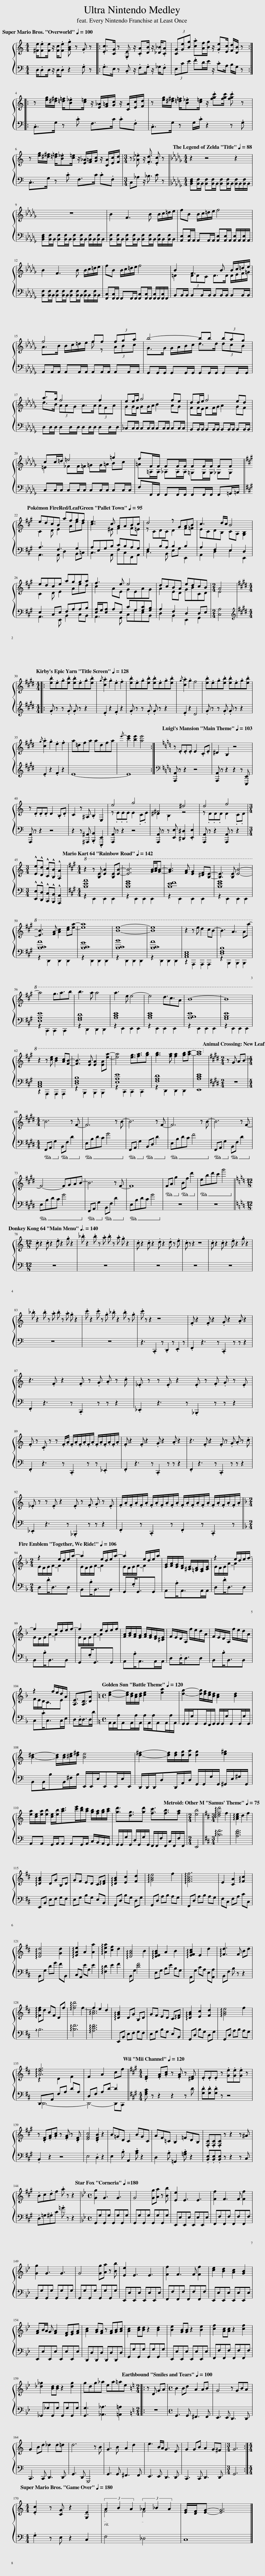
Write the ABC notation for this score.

X:1
%%score { ( 1 3 ) | ( 2 4 ) }
L:1/8
Q:1/4=100
M:4/4
I:linebreak $
K:C
V:1 treble
V:3 treble
V:2 bass
V:4 bass
V:1
 [^Fe]/.[Fe][Fe]/ z/ [Fc]/.[Fe] .[GBg] z .G z |: .[Ec]>[CG] z .[G,E] z/ .[CA][DB]/ z/ [_D_B]/.[CA] | (3[CG][Ge][Bg] .[ca][Af]/[Bg]/ z/ .[Ge][Ec]/ [Fd]/[DB]/ z ::$ z [eg]/[^d^f]/ [=d=f]/.[B_e][c=e]/ z/ [E_A]/[F=A]/[Gc]/ z/ [CA]/[Ec]/[Fd]/ | z [eg]/[^d^f]/ [=d=f]/.[B_e][c=e]/ z/ .[fgc'][fgc']/ .[fgc'] z |$ %5
 z [eg]/[^d^f]/ [=d=f]/.[B_e][c=e]/ z/ [E_A]/[F=A]/[Gc]/ z/ [CA]/[Ec]/[Fd]/ |[M:3/4] z .[_A_e] z/ .[Fd]3/2 .[Ec] z ||[K:Db][M:4/4] z2[Q:1/4=88] z4 z2 |$ z8 | B2 F3 B B/c/=d/e/ | %10
 fB B/c/=d/e/ f4 |$ B2 F3 B B/c/=d/e/ | fB B/c/=d/e/ f4 | B2 F3 B B/c/=d/e/ |$ f4 ff (3fga | %15
 b4- bb (3bag |$ a>g f4 f2 | ee/f/ g4 fe | dd/e/ f4 ed |$ cc/=d/ =e4 =g2 | %20
 fF/F/ FF/F/ FF/F/ FF ||$[K:A][Q:1/4=95] edcB afgf | e3 c AABc | d4 z GAB | c3 d/c/ B4 |$ %25
 edce agga | f3 e e4 | dcBA edcB |[M:2/4] A4 |:$[K:E][M:4/4][Q:1/4=128] .[eb].e.g.[eb] .[eb].e.g.[eb] | %30
{/g} .[ca]2 .g2 .e2 .f2 | .[eb].e.g.[eb] .[eb].e.g.[eb] |{/g} .[ca]2 .g2 f4 | .[eb].e.g.[eb] .[eb].e.g.[eb] |${/g} .[ca]2 .g2 .e2 .f2 | %35
 a=dfa adfa |{/e'-} [c'e']2 [be']2 [ae']4 :|[K:C][Q:1/4=103] z .E.E.E E2 .C.E | ^D2 B,2 z4 |$ z .D.D.D D2 .B,.D | %40
 C2 z ^A, .B,2 E,2 | e4 g4 | ^F4 ^d4 | d4 f4 |$[M:3/4] !^![Ee]!^![Dd] !^![Cc]!^![B,B] !^![A,A]2 | %45
[K:A][M:4/4][Q:1/4=142]!8va(! z2 z [Be] [eb]2 [Be][eb]- | [eb]6 [gb]/[ac']/[gb]- | [gb]3 [fa] [eg]2 [^df][Be]- | [Be]3 [Be] [eb]4- |$ [eb]3 [fa] [ac']2 [c'e'][e'a']- | %50
 [e'a']8 | [be']8- | [be']8 | z2 z e' d'2 c'b- | b3 a3 aa'- |$ %55
 a'4 g'3/2a'3/2b' | b'3 a' a'4 | a'3 e' e'4- | e'4 d'3/2c'3/2a | b8- | %60
 b8 |$ z2 z [c'e'] [bd']2 [ac'][fb]- | [fb]3 [ea] [ea]2 [ea][e'a']- | [e'a']4 [e'g']3/2[f'a']3/2[g'b'] | [g'b']3 [f'a'] [f'a']2 [g'b'][a'c'']- | %65
 [a'c'']8!8va)! |[K:E][M:2/4][Q:1/4=70] z G AB- |$[M:4/4] B6 z F- | F6 z B- | B6 z F- | %70
 F6 z B- | B6 z F- |$ F4- FGAB- | B6 z F- | F8 | %75
 FA g2 Bf d'2 | ebd'c' g'4 ||$[K:C][M:12/8][Q:3/8=140] .c z2 .c z2 .e z2 .g z2 | ._b z2 .b z .a .b z .a .g z2 | .c z2 .c z2 .d z2 .d z .e | %80
 .c z z2 z8 | .c z2 .c z2 .e z2 .g z2 |$ ._b z2 .b z .a .b z .a .g z2 | .c' z2 .c' z .g ._b z2 .b z .g | .c' z z2 z8 | %85
 .F z2 .F z2 .G z2 .A z2 |$ z3 .F z2 .F z .G .A z .c | ._E z z .E z2 .E z .F .G z .E |$ .F z .C z z .F/.A/ .F/.A/.F/.A/.F/.A/ .F/.A/.F/.A/.F/.A/ | .F z2 .F z2 .G z2 .A z2 | %90
 z3 .F z2 .F z .G .A z .c |$ ._E z z .E z2 .E z .F .G z .E | .F/.A/.F/.A/.F/.A/ .F/.A/.F/.A/.F/.A/ .F/.A/.F/.A/.F/.A/ .F/.A/.F/.A/.F/.A/ ||$[K:F][M:2/4][Q:1/4=106] z2 e/d/e/a/- | a2 e/d/e/a/- | %95
 a2 e/d/e/a/ | [EG]/[FA]/[EG]/[DF]/ [^CE]/[=B,D]/[A,C]/[CE]/ | z2 e/d/e/f/- |$ f2 e/d/e/f/- | f2 e/d/e/f/ | %100
 [FA]/[GB]/[FA]/[EG]/ [FA]/[EG]/[DF]/[^CE]/ | F/E/D/A,/ f/e/d/A/ | F/E/D/A,/ f/e/d/A/ |$ z2 f/e/d/A/ | [A,E]3/2[A,D]3/2[DA] | %105
[K:C][M:4/4][Q:1/4=120] [ce]2- [ce]/[Bd]/[Ac]/[Bd]/ [ce]2 [ea]2 | [dg]2- [dg]/[df]/[ce]/[Bd]/ [Ac]2 [Bd]2 |$ [B^d]2- [Bd]/[Bd]/[^ce]/[d^f]/ [Be]4 | [d^f]2- [df]/[df]/[dg]/[da]/ [dg]2 [e^g]2 |$ [ea]/[ce]/[ea]/[eb]/ [ce]/[eb]<[ac'][c'e']/[bd']/[ac']/ [gb]/[fa]/[gb]/[ac']/ | %110
 [gd']3/2[dg]3/2[gd'] [fc']3/2[fb]3/2[fa] |[M:2/4] [eb]4 ||[K:D][M:3/4][Q:1/4=75] !arpeggio![dfd']4 f2 | !arpeggio![Ace]2 d2 f2 |$ !arpeggio![DGB]2 DG B,D | %115
 GF ED C!arpeggio![DF] | !arpeggio![DGB]2 [Ec]2 [Fd]2 | !arpeggio![GBe]4 f2 | !arpeggio![FAcf]6 | E2 [CA]2 !arpeggio![Fc]2 |$ %120
 !arpeggio![DGd]4 [Gd]2 | !arpeggio![EAe]2 A2 [Aa]2 | !arpeggio![Aea]2 [cf]2 d2 | !arpeggio![DGB]4 B2 | !arpeggio![DEGB]2 A2 B2 | %125
 !arpeggio![EFAc]2 E2 d2 | !arpeggio![Fd]3 F Bd |$ !arpeggio![Fdf]d BF Df | !arpeggio![fd']4 f2- | f2 e2 d2 | %130
 !arpeggio![DGB]2 DG B,D | GF ED C!arpeggio![DF] | !arpeggio![DGB]2 [Ec]2 [Fd]2 | !arpeggio![GBe]4 f2 |$ !arpeggio![Adf]6 | %135
 F2 A2 cf ||[K:A][M:4/4][Q:1/4=120] .[DF]2 .[FA].[Ac] z .[FA] z [^DF] | .E.E.E z .[Ge].[Ge].[Ge] z |$ z .[DF].[FA].[Ac] z .[FA] z .[DF] | [EGc]4 .[DFB]2 z2 | %140
 B=GD C2 BGC | AF=C B,2 =FDB, | .[F,C].[F,C].[F,C] z z2 z ^A |$ .Bc.df .a z z2 |[K:Bb][M:4/4][Q:1/4=180] [Gg]2 G3 G3 | %145
 G4 [Gg][Aa] z [Bb] | [Ee]2 E3 E3 | [Ff]2 F3 F [Ff]2 |$ [Gg]2 G3 G3 | G4 [Gg][Aa] z [Bb] | %150
 [Ee]2 E3 E3 | [Ff]2 F3 F [Ff]2 | [ce]2 [Bd]2 [Ac]2 [GB]2 |$ [FA]B/A/ G [FA]2 [DF][EG][FA] | [Ac]2 [GB][FA] z [FA][GB][Ac] | %155
 [Ac]2 [Bd][Bd] z2 [Bd]2 | [Be]2 [GB][GB] z2 [Be]2 | [cf]2 [Ac][Ac] z2 [cf]2 |$ [_d_g]2 [Bd][Bd] z2 [dg]2 | gdg_a ea=ae |: %160
[K:C][M:2/4][Q:1/4=100] z D GA |[M:4/4] B2 Bd A2 AB | G4 z GBA |$ G2 Bd _d2 d=d | d6 z B | %165
 G3 B A2 d2 | e3 B/A/ G3 E | G2 GB A2 G^F |[M:3/4] G6 :|$[K:C][M:4/4][Q:1/4=180] .[Ec]2 z [CG] z2 [G,E]2 | %170
[Q:1/4=150] (3A2 B2 A2[Q:1/4=120] (3_A2 _B2 A2 | [EG]/[DF]/[EG]- [EG]6 |] %172
V:2
 D,/.D,D,/ z/ D,/.D, z2 .G, z |: .G,>E, z .C, z/ .F,.G,/ z/ _G,/.F, | (3E,CE .FD/E/ z/ .CA,/ B,/G,/ z ::$ .C,>G, z .C F,>C .C.F, | .C,>G, z G,/.C/ z2 z .G, |$ %5
 .C,>G, z .C F,>C .C.F, |[M:3/4] C,_A, z/ _B,3/2 C z ||[K:Db][M:4/4] [B,,D,F,][B,,F,]/B,,/ [B,,F,][B,,F,]/B,,/ [B,,F,][B,,F,]/B,,/ [B,,F,]/B,,/[B,,F,]/B,,/ |$ [B,,D,F,][B,,F,]/B,,/ [B,,F,][B,,F,]/B,,/ [B,,F,][B,,F,]/B,,/ [B,,F,]/B,,/[B,,F,]/B,,/ | [B,,F,][B,,F,]/B,,/ [B,,F,][B,,F,]/B,,/ [B,,F,][B,,F,]/B,,/ [B,,F,]/B,,/[B,,F,]/B,,/ | %10
 [A,,E,][A,,E,]/A,,/ A,,A,,/A,,/ [A,,E,][A,,E,]/A,,/ [A,,E,]/A,,/[A,,E,]/A,,/ |$ [B,,F,][B,,F,]/B,,/ [B,,F,][B,,F,]/B,,/ [B,,F,][B,,F,]/B,,/ [B,,F,]/B,,/[B,,F,]/B,,/ | [F,,C,][F,,C,]/F,,/ F,,F,,/F,,/ [F,,C,][F,,C,]/F,,/ [F,,C,]/F,,/[F,,C,]/F,,/ | B,,B,,/B,,/ B,,B,,/B,,/ B,,B,,/B,,/ B,,B,,/B,,/ |$ A,,A,,/A,,/ A,,A,,/A,,/ A,,A,,/A,,/ A,,A,,/A,,/ | %15
 G,,G,,/G,,/ G,,G,,/G,,/ G,,G,,/G,,/ G,,G,,/G,,/ |$ D,D,/D,/ D,D,/D,/ D,D,/D,/ D,D,/D,/ | _C,C,/C,/ C,C,/C,/ C,C,/C,/ C,C,/C,/ | B,,B,,/B,,/ B,,B,,/B,,/ B,,B,,/B,,/ B,,B,,/B,,/ |$ C,C,/C,/ C,C,/C,/ C,C,/C,/ C,C,/C,/ | %20
 F,F,,/F,,/ F,,F,,/F,,/ F,,F,,/F,,/ F,,=G,,/=A,,/ ||$[K:A] A,3 F,3 G,2 | A,E,G,B, CB,A,G, | F,2 B,A, B,2 B,2 | A,2 F,2 E,2 D,2 |$ %25
 E,2 C,E, F,A,A,B, | [E,A,]/G,/[E,A,] A,E, CG,[G,C][G,B,] | A,2 F,2 D,2 D,E, |[M:2/4] [C,A,]4 |:$[K:E][M:4/4][K:treble] .G z z .G .G z z2 | %30
 .E2 z2 .F2 z2 | .G z z .G .G z z2 | .E2 z2 D4 | .G z z .G .G z z2 |$ .E2 z2 .F2 z2 | %35
 E8- | E8 :|[K:C][K:bass] [A,,,A,,] z z2 z4 | [A,,,A,,] z z2 z2 z [E,,,E,,] |$ [A,,,A,,] z z2 z4 | %40
 z2 z [^A,,,^A,,] .[B,,,B,,]2 .[E,,,E,,]2 | [A,,,A,,] z z2 z4 | [A,,,A,,] z z [E,,E,] [^D,,^D,]2 .[E,,E,]2 | [A,,,A,,] z z2 [A,,,A,,] z z2 |$[M:3/4] !^![E,,E,]!^![D,,D,] !^![C,,C,]!^![B,,,B,,] !^![A,,,A,,]2 | %45
[K:A][M:4/4] [B,EA]8 | [B,EG]8 | [B,EF]8 | [B,EG]8 |$ [B,CA]8 | %50
 [B,CG]8 | [B,CB]8 | [B,CA]8 | [A,,C,E,]8 | [D,F,B,]8 |$ %55
 [E,A,E]8 | [F,A,D]8 | [A,CE]8 | [A,CE]8 | [A,B,E]8 | %60
 [G,B,E]8 |$ [A,,C,E,]8 | [D,F,B,]8 | [E,A,E]8 | [F,A,D]8 | %65
 [A,CE]8 |[K:E][M:2/4] z4 |$[M:4/4]!ped! F,,A,, G,2!ped-up!!ped! B,,F, D2!ped-up! |!ped! E,B,DC G4!ped-up! |!ped! F,,A,, G,2!ped-up!!ped! B,,D, D2!ped-up! | %70
!ped! E,B,DC F4!ped-up! |!ped! F,,A,, G,2!ped-up!!ped! B,,F, D2!ped-up! |$!ped! E,B,DC G4!ped-up! |!ped! F,,A,, G,2!ped-up!!ped! B,,F, D2!ped-up! |!ped! E,B,DC G4!ped-up! | %75
!ped! z8!ped-up!!ped!!ped-up! |!ped! z8!ped-up! ||$[K:C][M:12/8] z12 | z12 | z12 | %80
 z12 | z12 |$ z12 | z12 | z3 .C,,2 z .D,,2 z .E,,2 z | %85
 .F,,2 z3 z .C,,2 z z z2 |$ .F,,2 z3 z .C,,2 z z z2 | ._E,,2 z3 z ._B,,,2 z z z2 |$ .F,,2 z3 z .C,,2 z z ._E,,2 | .F,,2 z3 z .C,,2 z z z2 | %90
 .F,,2 z3 z .C,,2 z z z2 |$ ._E,,2 z3 z ._B,,,2 z z z2 | .F,,2 z .C,,2 z .F,,2 z .C,,2 z ||$[K:F][M:2/4] D,.D<D,D, | B,,.B,<B,,B,, | %95
 G,,.G,<G,,G,, | A,,.A,<A,,A,,/A,,/ | D,.D<D,D, |$ B,,.B,<B,,B,, | G,,.G,<G,,G,, | %100
 A,,.A,<A,,A,,/A,,/ | D,.D,<D,D, | B,,.B,<B,,B,, |$ C,.C<C,C,/E,/ | D,.D,<D,D,/D/ | %105
[K:C][M:4/4] A,,/A,,/A,/A,,A,,/A,/A,,/ A,/A,,/A,/A,,A,,/A,/A,,/ | G,,/G,,/G,/G,,G,,/F,,/G,,/ G,,/G,,/G,/G,,G,,/G,/G,,/ |$ B,,B,,/B,B,,/^F,/B,/ E,,/E,,/E,/E,,E,,/E,/E,,/ | D,,/D,,/D,,/D,D,,/A,,/D,/ G,,/G,,/G,/G,,/ ^G,,/E,/^G,/G,,/ |$ A,,A,, G,,/A,,/A,, A,,G,,/A,,/ C,/B,,/A,,/G,,/ | %110
 G,,/G,,/G,/G,,/ D,/G,,/G,/G,,/ F,,/F,,/F,/F,,/ C,/F,,/F,/F,,/ |[M:2/4] E,,4 ||[K:D][M:3/4] !arpeggio![B,F]6 | [A,DF]6 |$ E,,B,, E,F, G,F, | %115
 E,G, B,G, E,B,, | G,,D, B,G, D,G, | G,,D, A,B, A,G, | F,,D, A,B, A,G, | F,C, F,A, CC, |$ %120
 B,,G, DG FB,, | C,A,, EA, E2 | !arpeggio![F,D]2 E2 F2 | B,,G, [DF]4 | E,G, B,E B,G, | %125
 A,,G, CA, E,[A,,A,] | B,,F, B, z z2 |$ !arpeggio!B,6 | !arpeggio![B,F]6 | !arpeggio![A,DF]6 | %130
 E,,B,, E,F, G,F, | E,G, B,G, E,B,, | G,,D, B,G, D,G, | G,,D, A,B, A,G, |$ D,,A,, F,A, DA, | %135
 D,F, A,D- D2 ||[K:A][M:4/4] [F,A,C] z z2 z2 z D | .[G,D].[G,D].[G,D] z z4 |$ .B,,2 z2 z4 | E,4 .D,2 z2 | %140
 E,2 .B, A,,2 .[A,C] z2 | D,2 .A, =G,,2 .[=G,B,] z2 | .[B,,E,].[B,,E,].[B,,E,] z z2 z C, |$ .D,=G,.^G,C .=G z z2 |[K:Bb][M:4/4] G,,G,G,,G, G,,G,G,,G, | %145
 G,,G,G,,G, G,,G,G,,G, | E,,E,E,,E, E,,E,E,,E, | F,,F,F,,F, F,,F,F,,F, |$ G,,G,G,,G, G,,G,G,,G, | G,,G,G,,G, G,,G,G,,G, | %150
 E,,E,E,,E, E,,E,E,,E, | F,,F,F,,F, F,,F,F,,F, | E,,E,E,,E, E,,E,E,,E, |$ E,,E,E,,E, E,,E,E,,E, | D,,D,D,,D, D,,D,D,,D, | %155
 G,,G,G,,G, G,,G,G,,G, | E,,E,E,,E, E,,E,E,,E, | F,,F,F,,F, F,,F,F,,F, |$ _G,,_G,G,,G, G,,G,G,,G, | [G,,G,]3 [_A,,_A,]3 [=A,,=A,]2 |: %160
[K:C][M:2/4] z4 |[M:4/4] G,,3 G,, ^F,,3 F,, | E,,3 E,, D,,3 D,, |$ C,,3 C,, D,,3 D,, | G,,3 D,, G,,,4 | %165
 G,,3 G,, ^F,,3 F,, | E,,3 E,, D,,3 D,, | C,,3 C,, D,,3 D,, |[M:3/4] G,,6 :|$[K:C][M:4/4] .G,2 z E, z2 C,2 | %170
 F,4 _D,4 | C,8 |] %172
V:3
 x8 |: x8 | x8 ::$ x8 | x8 |$ %5
 x8 |[M:3/4] x6 ||[K:Db][M:4/4] x8 |$ x8 | x8 | %10
 x8 |$ x8 | x8 | =D2 (3DDC D>D D/E/F/=G/ |$ A>B B/c/=d/e/ f z (3ABc | %15
 G>G G/A/B/c/ d>d (3dcB |$ d>B (3AAG A>A (3AFA | GG/F/ GG/A/ B2 AG | FF/E/ FF/G/ A2 GF |$ =E2 _FF/=F/ =GG/=A/ Bc | %20
 =A=A,/A,/ _A,A,/A,/ =G,G,/G,/ _G,G, ||$[K:A] C2 D E2 Aed | c3 ^E F2 F=E | z CDC D2 F=F | ECDB, CA, [G,B,]2 |$ %25
 C2 D E2 Aed | c2 AE GEAG | A2 ED GBCD |[M:2/4] E4 |:$[K:E][M:4/4] x8 | %30
 x8 | x8 | x8 | x8 |$ x8 | %35
 x8 | x8 :|[K:C] x8 | x8 |$ x8 | %40
 x8 | z .E.E.E E2 .C.E | ^D2 B,2 z4 | z .D.D.D D2 .C.D |$[M:3/4] x6 | %45
[K:A][M:4/4]!8va(! x8 | x8 | x8 | x8 |$ x8 | %50
 x8 | x8 | x8 | x8 | x8 |$ %55
 x8 | x8 | x8 | x8 | x8 | %60
 x8 |$ x8 | x8 | x8 | x8 | %65
 x8!8va)! |[K:E][M:2/4] x4 |$[M:4/4] x8 | x8 | x8 | %70
 x8 | x8 |$ x8 | x8 | x8 | %75
 x8 | x8 ||$[K:C][M:12/8] x12 | x12 | x12 | %80
 x12 | x12 |$ x12 | x12 | x12 | %85
 x12 |$ x12 | x12 |$ x12 | x12 | %90
 x12 |$ x12 | x12 ||$[K:F][M:2/4] E/D/E/F/- F2 | E/D/E/F/- F2 | %95
 E/D/E/F/- F2 | x4 | E/D/E/A/- A2 |$ E/D/E/A/- A2 | E/D/E/A/- A2 | %100
 x4 | x4 | x4 |$ F/E/D<CE | x4 | %105
[K:C][M:4/4] x8 | x8 |$ x8 | x8 |$ x8 | %110
 x8 |[M:2/4] x4 ||[K:D][M:3/4] x6 | x6 |$ x6 | %115
 x6 | x6 | x6 | x6 | x6 |$ %120
 x6 | x6 | x6 | x6 | x6 | %125
 x6 | x6 |$ x6 | x6 | !arpeggio![Ac]6 | %130
 x6 | x6 | x6 | x6 |$ z2 D2 F2 | %135
 x6 ||[K:A][M:4/4] x8 | x8 |$ x8 | x8 | %140
 x8 | x8 | x8 |$ x8 |[K:Bb][M:4/4] x8 | %145
 x8 | x8 | x8 |$ x8 | x8 | %150
 x8 | x8 | x8 |$ x8 | x8 | %155
 x8 | x8 | x8 |$ x8 | x8 |: %160
[K:C][M:2/4] x4 |[M:4/4] x8 | x8 |$ x8 | x8 | %165
 x8 | x8 | x8 |[M:3/4] x6 :|$[K:C][M:4/4] x8 | %170
 F4 F4 | x8 |] %172
V:4
 x8 |: x8 | x8 ::$ x8 | x8 |$ %5
 x8 |[M:3/4] x6 ||[K:Db][M:4/4] x8 |$ x8 | x8 | %10
 x8 |$ x8 | x8 | x8 |$ x8 | %15
 x8 |$ x8 | x8 | x8 |$ x8 | %20
 x8 ||$[K:A] A,,3 A,, D,2 B,,=C, | C,3 A,, F,C,F,,A,, | D,3 B,, E,G, E,,2 | A,,2 D,2 E,2 E,,2 |$ %25
 A,,3 E,, B,,2 C,B,, | A,,3 G,, C,G,E,B,, | D,2 B,,2 E,,2 G,,2 |[M:2/4] x4 |:$[K:E][M:4/4][K:treble] x8 | %30
 x8 | x8 | x8 | x8 |$ x8 | %35
 x8 | x8 :|[K:C][K:bass] x8 | x8 |$ x8 | %40
 x8 | x8 | x8 | x8 |$[M:3/4] x6 | %45
[K:A][M:4/4] z2 E,,2 E,,2 E,,2 | z2 E,,2 E,,2 E,,2 | z2 E,,2 E,,2 E,,2 | z2 E,,2 E,,2 E,,2 |$ z2 D,,2 D,,2 D,,2 | %50
 z2 D,,2 D,,2 D,,2 | z2 D,,2 D,,2 D,,2 | z2 D,,2 D,,2 D,,2 | z2 A,,,2 A,,,2 A,,,2 | z2 B,,,2 B,,,2 B,,,2 |$ %55
 z2 C,,2 C,,2 C,,2 | z2 D,,2 D,,2 D,,2 | z2 E,,2 E,,2 E,,2 | z2 E,,2 E,,2 E,,2 | z2 E,,2 E,,2 E,,2 | %60
 z2 E,,2 E,,2 E,,2 |$ z2 A,,,2 A,,,2 A,,,2 | z2 B,,,2 B,,,2 B,,,2 | z2 C,,2 C,,2 C,,2 | z2 D,,2 D,,2 D,,2 | %65
 E,,8 |[K:E][M:2/4] x4 |$[M:4/4] x8 | x8 | x8 | %70
 x8 | x8 |$ x8 | x8 | x8 | %75
 x8 | x8 ||$[K:C][M:12/8] x12 | x12 | x12 | %80
 x12 | x12 |$ x12 | x12 | x12 | %85
 x12 |$ x12 | x12 |$ x12 | x12 | %90
 x12 |$ x12 | x12 ||$[K:F][M:2/4] x4 | x4 | %95
 x4 | x4 | x4 |$ x4 | x4 | %100
 x4 | x4 | x4 |$ x4 | x4 | %105
[K:C][M:4/4] x8 | x8 |$ x8 | x8 |$ x8 | %110
 x8 |[M:2/4] x4 ||[K:D][M:3/4] x6 | x6 |$ x6 | %115
 x6 | x6 | x6 | x6 | x6 |$ %120
 x6 | x6 | x6 | x6 | x6 | %125
 x6 | x6 |$ x6 | x6 | x6 | %130
 x6 | x6 | x6 | x6 |$ D,,6- | %135
 D,,4- D,,C,, ||[K:A][M:4/4] x8 | x8 |$ x8 | x8 | %140
 x8 | x8 | x8 |$ x8 |[K:Bb][M:4/4] x8 | %145
 x8 | x8 | x8 |$ x8 | x8 | %150
 x8 | x8 | x8 |$ x8 | x8 | %155
 x8 | x8 | x8 |$ x8 | x8 |: %160
[K:C][M:2/4] x4 |[M:4/4] x8 | x8 |$ x8 | x8 | %165
 x8 | x8 | x8 |[M:3/4] x6 :|$[K:C][M:4/4] x8 | %170
 x8 | x8 |] %172
